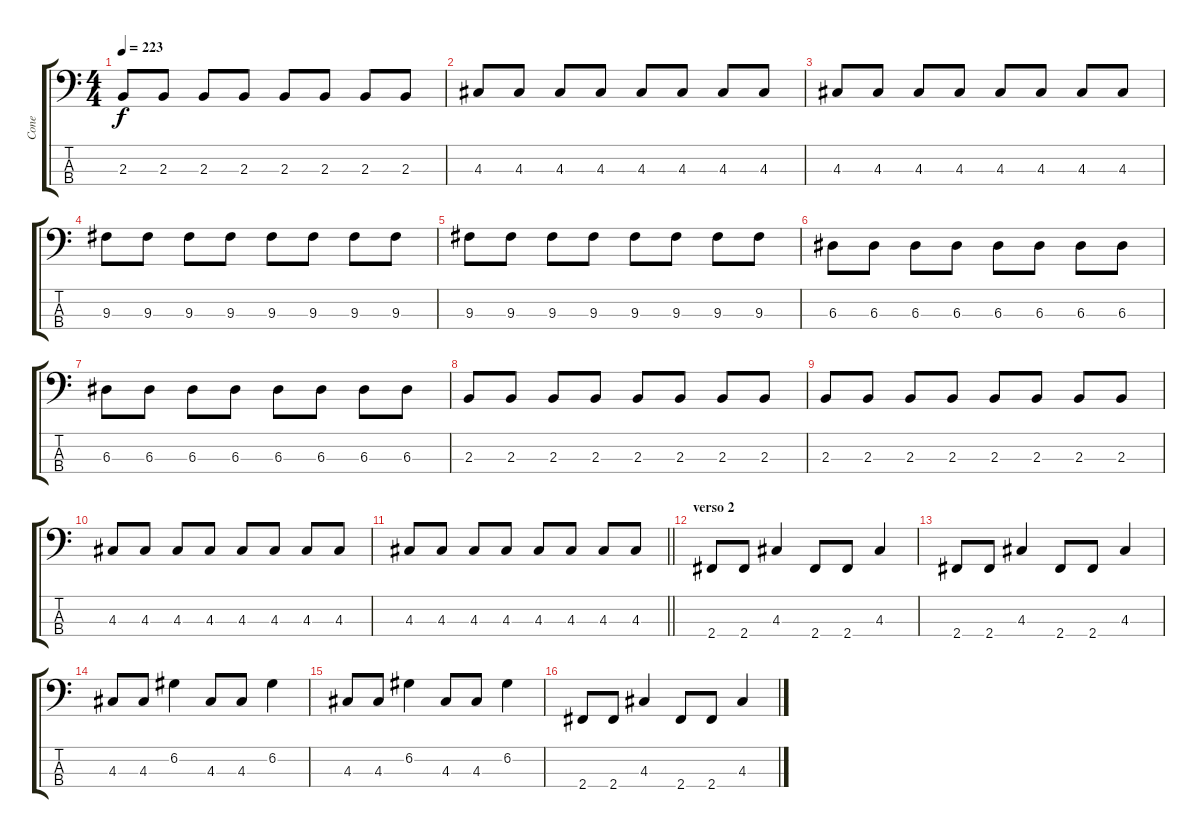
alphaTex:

\track ("Cone" "Cone") {instrument electricbassfinger}
\staff {score tabs}
\tuning (G2 D2 A1 E1) {hide}
\ts (4 4)
\tempo 223
\clef f4
\ks c
2.3.8{dy f} 2.3.8 2.3.8 2.3.8 2.3.8 2.3.8 2.3.8 2.3.8 |
4.3.8 4.3.8 4.3.8 4.3.8 4.3.8 4.3.8 4.3.8 4.3.8 |
4.3.8 4.3.8 4.3.8 4.3.8 4.3.8 4.3.8 4.3.8 4.3.8 |
9.3.8 9.3.8 9.3.8 9.3.8 9.3.8 9.3.8 9.3.8 9.3.8 |
9.3.8 9.3.8 9.3.8 9.3.8 9.3.8 9.3.8 9.3.8 9.3.8 |
6.3.8 6.3.8 6.3.8 6.3.8 6.3.8 6.3.8 6.3.8 6.3.8 |
6.3.8 6.3.8 6.3.8 6.3.8 6.3.8 6.3.8 6.3.8 6.3.8 |
2.3.8 2.3.8 2.3.8 2.3.8 2.3.8 2.3.8 2.3.8 2.3.8 |
2.3.8 2.3.8 2.3.8 2.3.8 2.3.8 2.3.8 2.3.8 2.3.8 |
4.3.8 4.3.8 4.3.8 4.3.8 4.3.8 4.3.8 4.3.8 4.3.8 |
\barLineRight lightlight
4.3.8 4.3.8 4.3.8 4.3.8 4.3.8 4.3.8 4.3.8 4.3.8 |
\section ("" "verso 2")
2.4.8 2.4.8 4.3.4 2.4.8 2.4.8 4.3.4 |
2.4.8 2.4.8 4.3.4 2.4.8 2.4.8 4.3.4 |
4.3.8 4.3.8 6.2.4 4.3.8 4.3.8 6.2.4 |
4.3.8 4.3.8 6.2.4 4.3.8 4.3.8 6.2.4 |
2.4.8 2.4.8 4.3.4 2.4.8 2.4.8 4.3.4
